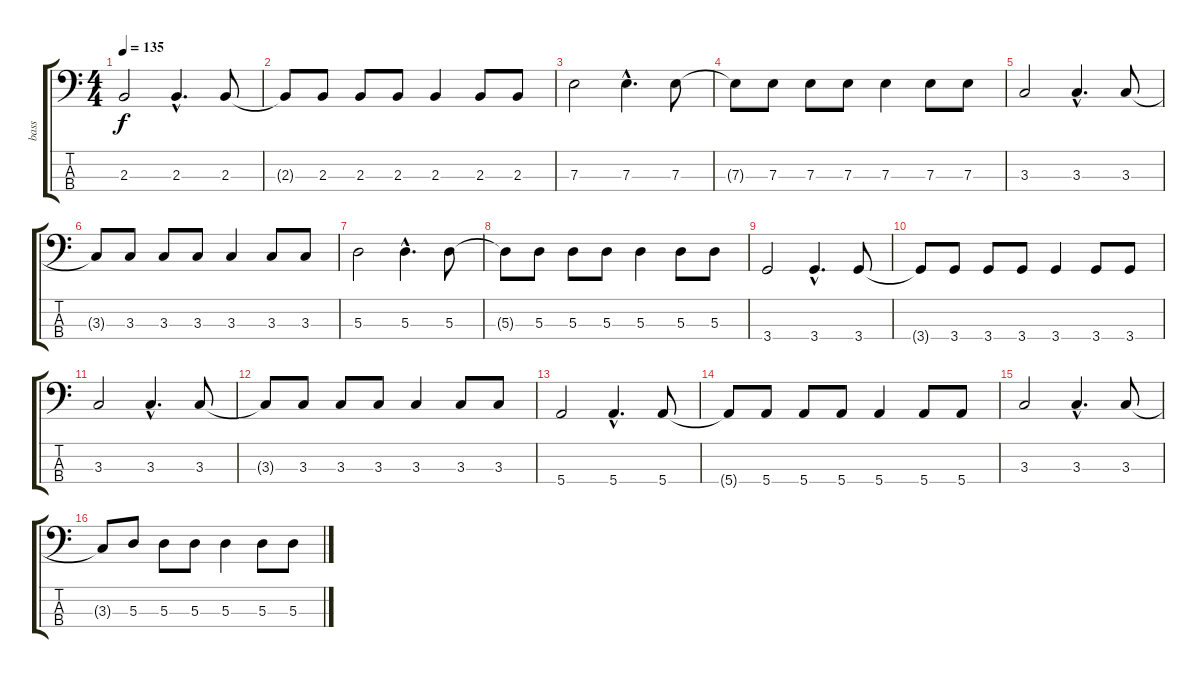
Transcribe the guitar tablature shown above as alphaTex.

\track ("bass" "bass") {instrument electricbassfinger}
\staff {score tabs}
\tuning (G2 D2 A1 E1) {hide}
\ts (4 4)
\tempo 135
\clef f4
\ks c
2.3.2{dy f} 2.3{hac}.4{d} 2.3.8 |
2.3{t}.8 2.3.8 2.3.8 2.3.8 2.3.4 2.3.8 2.3.8 |
7.3.2 7.3{hac}.4{d} 7.3.8 |
7.3{t}.8 7.3.8 7.3.8 7.3.8 7.3.4 7.3.8 7.3.8 |
3.3.2 3.3{hac}.4{d} 3.3.8 |
3.3{t}.8 3.3.8 3.3.8 3.3.8 3.3.4 3.3.8 3.3.8 |
5.3.2 5.3{hac}.4{d} 5.3.8 |
5.3{t}.8 5.3.8 5.3.8 5.3.8 5.3.4 5.3.8 5.3.8 |
3.4.2 3.4{hac}.4{d} 3.4.8 |
3.4{t}.8 3.4.8 3.4.8 3.4.8 3.4.4 3.4.8 3.4.8 |
3.3.2 3.3{hac}.4{d} 3.3.8 |
3.3{t}.8 3.3.8 3.3.8 3.3.8 3.3.4 3.3.8 3.3.8 |
5.4.2 5.4{hac}.4{d} 5.4.8 |
5.4{t}.8 5.4.8 5.4.8 5.4.8 5.4.4 5.4.8 5.4.8 |
3.3.2 3.3{hac}.4{d} 3.3.8 |
3.3{t}.8 5.3.8 5.3.8 5.3.8 5.3.4 5.3.8 5.3.8
